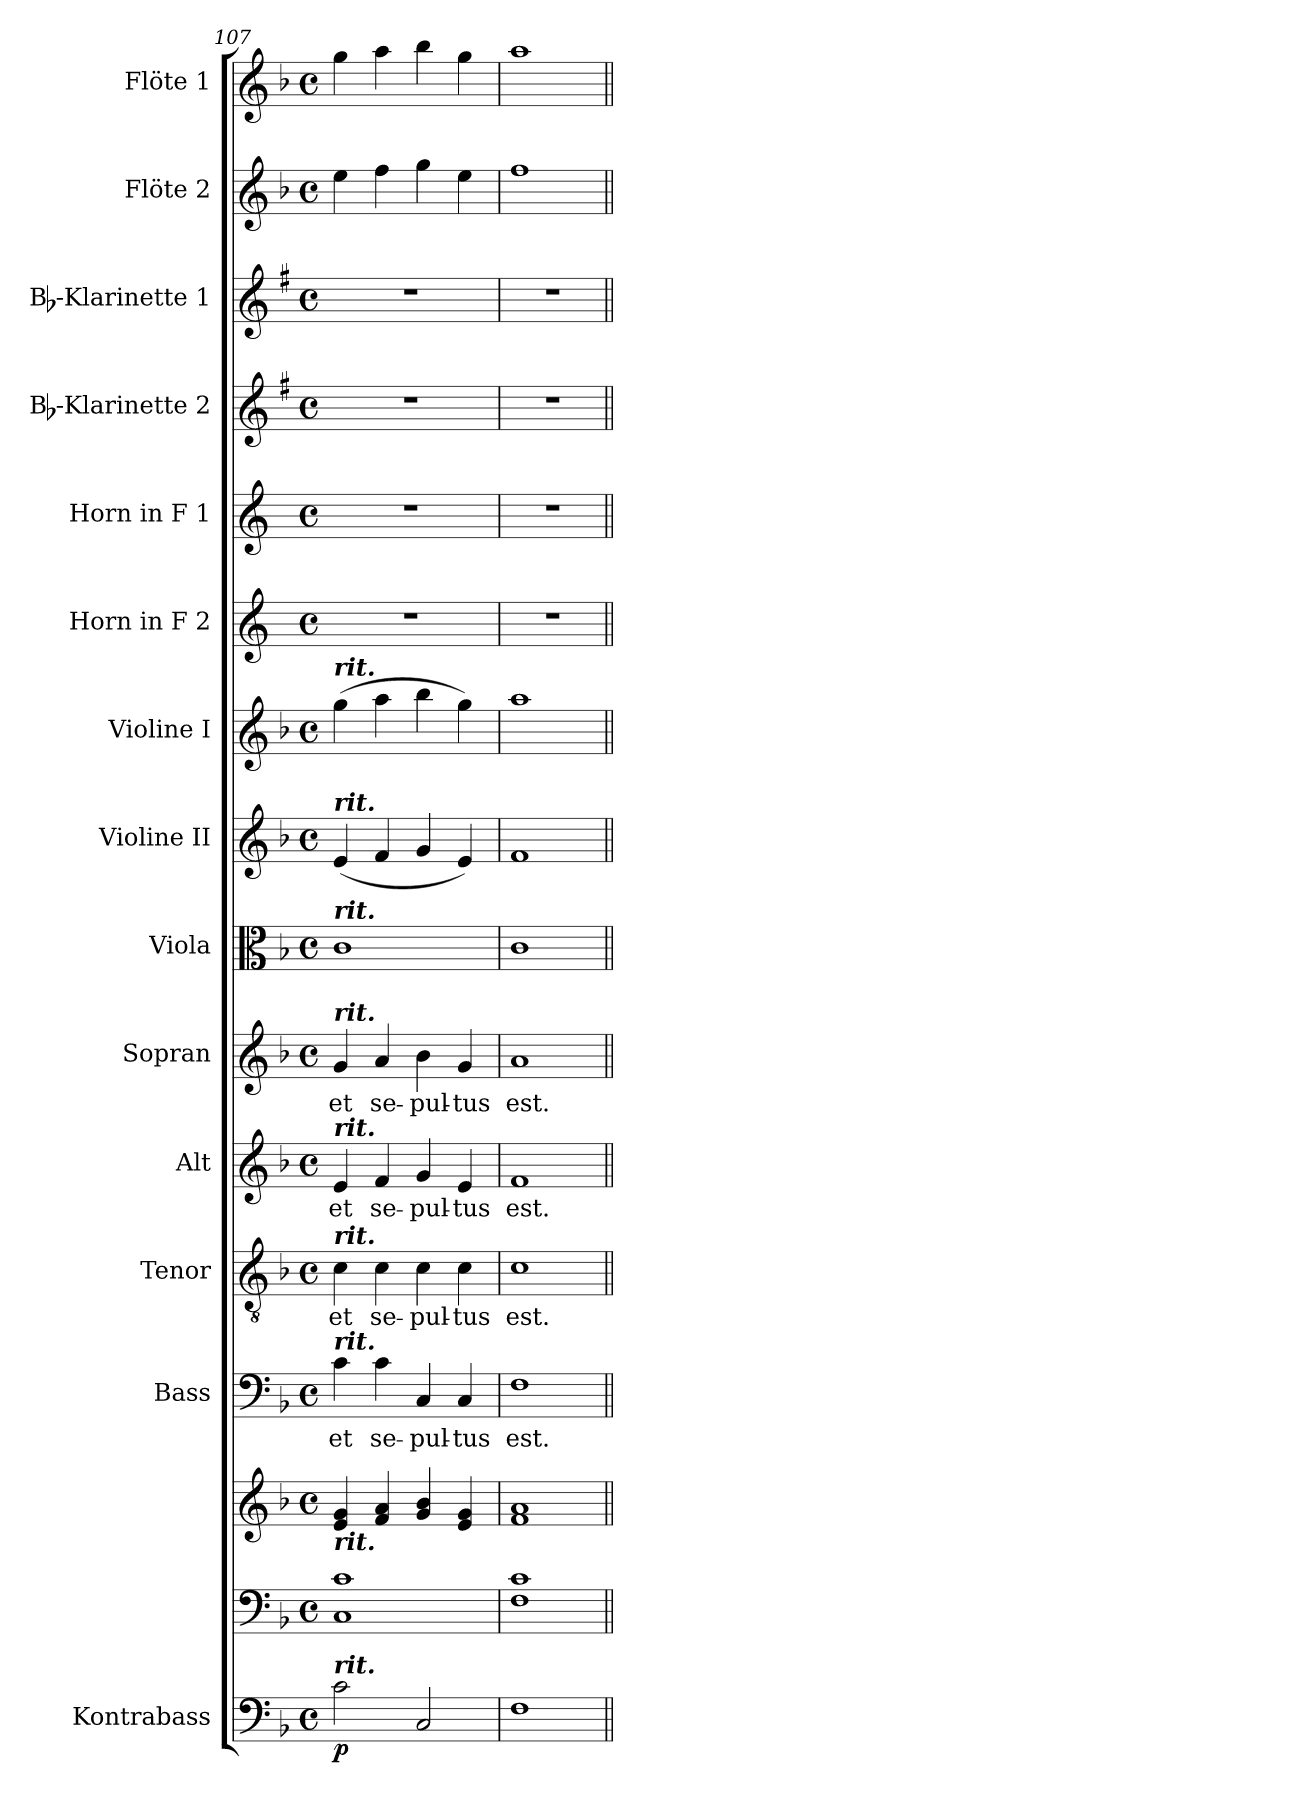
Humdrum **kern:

**kern	**dynam	**kern	**kern	**kern	**text	**kern	**text	**kern	**text	**kern	**text	**kern	**kern	**kern	**kern	**kern	**kern	**kern	**kern	**kern
*part15	*part15	*part14	*part14	*part13	*part13	*part12	*part12	*part11	*part11	*part10	*part10	*part9	*part8	*part7	*part6	*part5	*part4	*part3	*part2	*part1
*staff16	*staff16	*staff15	*staff14	*staff13	*staff13	*staff12	*staff12	*staff11	*staff11	*staff10	*staff10	*staff9	*staff8	*staff7	*staff6	*staff5	*staff4	*staff3	*staff2	*staff1
*I"Kontrabass	*	*	*	*I"Bass	*	*I"Tenor	*	*I"Alt	*	*I"Sopran	*	*I"Viola	*I"Violine II	*I"Violine I	*I"Horn in F 2	*I"Horn in F 1	*I"Bb-Klarinette 2	*I"Bb-Klarinette 1	*I"Flöte 2	*I"Flöte 1
*I'Kb.	*	*	*	*I'B.	*	*I'T.	*	*I'A.	*	*I'S.	*	*I'Vla.	*I'Vl. II	*I'Vl. I	*I'Horn 2	*I'Horn 1	*I'Bb Kl. 2	*I'Bb Kl. 1	*I'Fl. 2	*I'Fl. 1
*clefF4	*	*clefF4	*clefG2	*clefF4	*	*clefGv2	*	*clefG2	*	*clefG2	*	*clefC3	*clefG2	*clefG2	*clefG2	*clefG2	*clefG2	*clefG2	*clefG2	*clefG2
*ITrd7c12	*	*	*	*	*	*	*	*	*	*	*	*	*	*	*ITrd4c7	*ITrd4c7	*ITrd1c2	*ITrd1c2	*	*
*k[b-]	*	*k[b-]	*k[b-]	*k[b-]	*	*k[b-]	*	*k[b-]	*	*k[b-]	*	*k[b-]	*k[b-]	*k[b-]	*k[b-]	*k[b-]	*k[b-]	*k[b-]	*k[b-]	*k[b-]
*F:	*	*F:	*F:	*F:	*	*F:	*	*F:	*	*F:	*	*F:	*F:	*F:	*F:	*F:	*F:	*F:	*F:	*F:
*M4/4	*	*M4/4	*M4/4	*M4/4	*	*M4/4	*	*M4/4	*	*M4/4	*	*M4/4	*M4/4	*M4/4	*M4/4	*M4/4	*M4/4	*M4/4	*M4/4	*M4/4
*met(c)	*	*met(c)	*met(c)	*met(c)	*	*met(c)	*	*met(c)	*	*met(c)	*	*met(c)	*met(c)	*met(c)	*met(c)	*met(c)	*met(c)	*met(c)	*met(c)	*met(c)
=107	=107	=107	=107	=107	=107	=107	=107	=107	=107	=107	=107	=107	=107	=107	=107	=107	=107	=107	=107	=107
!	!	!	!	!	!	!	!	!	!	!	!	!	!	!LO:TX:a:Bi:t=rit.	!	!	!	!	!	!
!	!	!	!	!	!	!	!	!	!	!	!	!	!LO:TX:a:Bi:t=rit.	!	!	!	!	!	!	!
!	!	!	!	!	!	!	!	!	!	!	!	!LO:TX:a:Bi:t=rit.	!	!	!	!	!	!	!	!
!	!	!	!	!	!	!	!	!	!	!LO:TX:a:Bi:t=rit.	!	!	!	!	!	!	!	!	!	!
!	!	!	!	!	!	!	!	!LO:TX:a:Bi:t=rit.	!	!	!	!	!	!	!	!	!	!	!	!
!	!	!	!	!	!	!LO:TX:a:Bi:t=rit.	!	!	!	!	!	!	!	!	!	!	!	!	!	!
!	!	!	!	!LO:TX:a:Bi:t=rit.	!	!	!	!	!	!	!	!	!	!	!	!	!	!	!	!
!	!	!	!LO:TX:b:Bi:t=rit.	!	!	!	!	!	!	!	!	!	!	!	!	!	!	!	!	!
!LO:TX:a:Bi:t=rit.	!	!	!	!	!	!	!	!	!	!	!	!	!	!	!	!	!	!	!	!
!	!LO:DY:b	!	!	!	!LO:LY:b	!	!LO:LY:b	!	!LO:LY:b	!	!LO:LY:b	!	!	!	!	!	!	!	!	!
2C\	p	1C 1c	4e/ 4g/	4c\	et	4c\	et	4e/	et	4g/	et	1c	(<4e/	(>4gg\	1r	1r	1r	1r	4ee\	4gg\
!	!	!	!	!	!LO:LY:b	!	!LO:LY:b	!	!LO:LY:b	!	!LO:LY:b	!	!	!	!	!	!	!	!	!
.	.	.	4f/ 4a/	4c\	se-	4c\	se-	4f/	se-	4a/	se-	.	4f/	4aa\	.	.	.	.	4ff\	4aa\
!	!	!	!	!	!LO:LY:b	!	!LO:LY:b	!	!LO:LY:b	!	!LO:LY:b	!	!	!	!	!	!	!	!	!
2CC/	.	.	4g/ 4b-/	4C/	-pul-	4c\	-pul-	4g/	-pul-	4b-\	-pul-	.	4g/	4bb-\	.	.	.	.	4gg\	4bb-\
!	!	!	!	!	!LO:LY:b	!	!LO:LY:b	!	!LO:LY:b	!	!LO:LY:b	!	!	!	!	!	!	!	!	!
.	.	.	4e/ 4g/	4C/	-tus	4c\	-tus	4e/	-tus	4g/	-tus	.	4e/)	4gg\)	.	.	.	.	4ee\	4gg\
=108	=108	=108	=108	=108	=108	=108	=108	=108	=108	=108	=108	=108	=108	=108	=108	=108	=108	=108	=108	=108
!	!	!	!	!	!LO:LY:b	!	!LO:LY:b	!	!LO:LY:b	!	!LO:LY:b	!	!	!	!	!	!	!	!	!
1FF	.	1F 1c	1f 1a	1F	est.	1c	est.	1f	est.	1a	est.	1c	1f	1aa	1r	1r	1r	1r	1ff	1aa
=||	=||	=||	=||	=||	=||	=||	=||	=||	=||	=||	=||	=||	=||	=||	=||	=||	=||	=||	=||	=||
*-	*-	*-	*-	*-	*-	*-	*-	*-	*-	*-	*-	*-	*-	*-	*-	*-	*-	*-	*-	*-
